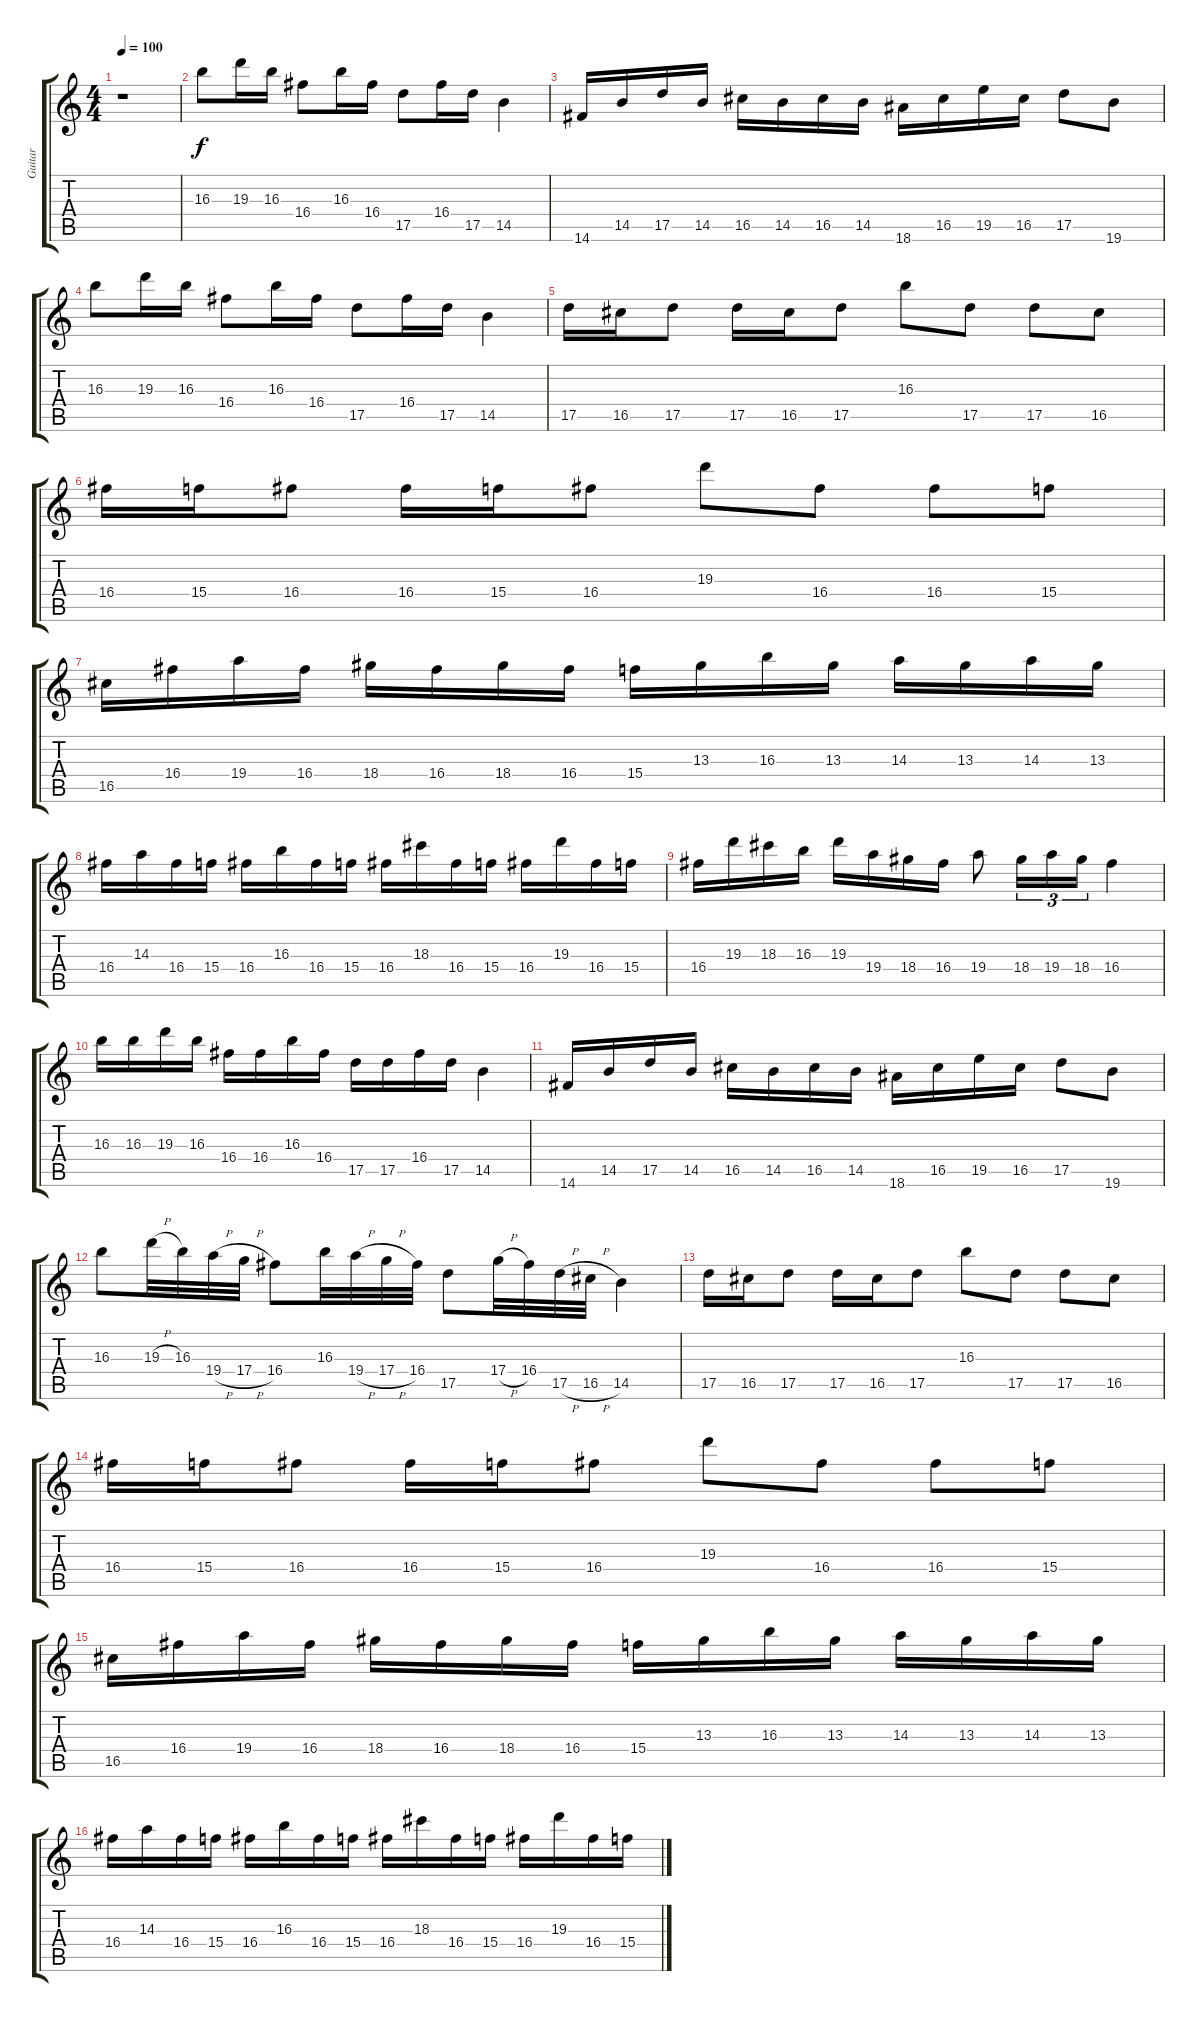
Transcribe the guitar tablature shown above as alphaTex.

\track ("Guitar" "Guitar") {instrument distortionguitar}
\staff {score tabs}
\tuning (E4 B3 G3 D3 A2 E2) {hide}
\ts (4 4)
\tempo 100
\clef g2
\ks c
r.1{dy f instrument distortionguitar} |
16.3.8 19.3.16 16.3.16 16.4.8 16.3.16 16.4.16 17.5.8 16.4.16 17.5.16 14.5.4 |
14.6.16 14.5.16 17.5.16 14.5.16 16.5.16 14.5.16 16.5.16 14.5.16 18.6.16 16.5.16 19.5.16 16.5.16 17.5.8 19.6.8 |
16.3.8 19.3.16 16.3.16 16.4.8 16.3.16 16.4.16 17.5.8 16.4.16 17.5.16 14.5.4 |
17.5.16 16.5.16 17.5.8 17.5.16 16.5.16 17.5.8 16.3.8 17.5.8 17.5.8 16.5.8 |
16.4.16 15.4.16 16.4.8 16.4.16 15.4.16 16.4.8 19.3.8 16.4.8 16.4.8 15.4.8 |
16.5.16 16.4.16 19.4.16 16.4.16 18.4.16 16.4.16 18.4.16 16.4.16 15.4.16 13.3.16 16.3.16 13.3.16 14.3.16 13.3.16 14.3.16 13.3.16 |
16.4.16 14.3.16 16.4.16 15.4.16 16.4.16 16.3.16 16.4.16 15.4.16 16.4.16 18.3.16 16.4.16 15.4.16 16.4.16 19.3.16 16.4.16 15.4.16 |
16.4.16 19.3.16 18.3.16 16.3.16 19.3.16 19.4.16 18.4.16 16.4.16 19.4.8 18.4.16{tu (3 2)} 19.4.16{tu (3 2)} 18.4.16{tu (3 2)} 16.4.4 |
16.3.16 16.3.16 19.3.16 16.3.16 16.4.16 16.4.16 16.3.16 16.4.16 17.5.16 17.5.16 16.4.16 17.5.16 14.5.4 |
14.6.16 14.5.16 17.5.16 14.5.16 16.5.16 14.5.16 16.5.16 14.5.16 18.6.16 16.5.16 19.5.16 16.5.16 17.5.8 19.6.8 |
16.3.8 19.3{h}.32 16.3.32 19.4{h}.32 17.4{h}.32 16.4.8 16.3.32 19.4{h}.32 17.4{h}.32 16.4.32 17.5.8 17.4{h}.32 16.4.32 17.5{h}.32 16.5{h}.32 14.5.4 |
17.5.16 16.5.16 17.5.8 17.5.16 16.5.16 17.5.8 16.3.8 17.5.8 17.5.8 16.5.8 |
16.4.16 15.4.16 16.4.8 16.4.16 15.4.16 16.4.8 19.3.8 16.4.8 16.4.8 15.4.8 |
16.5.16 16.4.16 19.4.16 16.4.16 18.4.16 16.4.16 18.4.16 16.4.16 15.4.16 13.3.16 16.3.16 13.3.16 14.3.16 13.3.16 14.3.16 13.3.16 |
16.4.16 14.3.16 16.4.16 15.4.16 16.4.16 16.3.16 16.4.16 15.4.16 16.4.16 18.3.16 16.4.16 15.4.16 16.4.16 19.3.16 16.4.16 15.4.16
